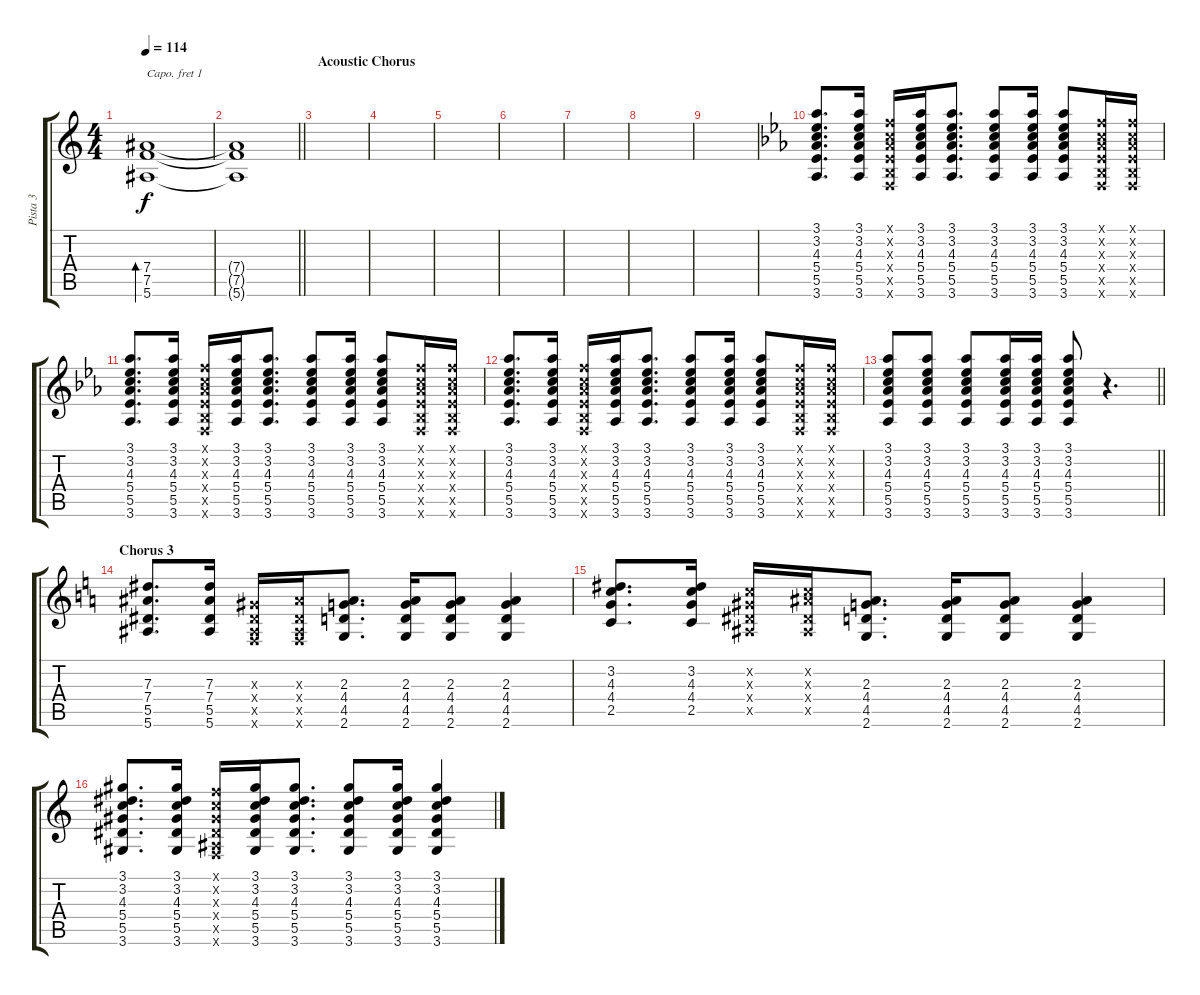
\track ("Pista 3" "Pista 3") {instrument acousticguitarsteel}
\staff {score tabs}
\capo 1
\tuning (E4 B3 G3 D3 A2 E2) {hide}
\ts (4 4)
\tempo 114
\clef g2
\ks c
(7.4 7.5 5.6).1{bd 60 dy f} |
\barLineRight lightlight
(7.4{t} 7.5{t} 5.6{t}).1 |
\section ("" "Acoustic Chorus")
|
|
|
|
|
|
|
\ks eb
(3.1 3.2 4.3 5.4 5.5 3.6).8{d} (3.1 3.2 4.3 5.4 5.5 3.6).16 (0.1{x} 0.2{x} 0.3{x} 0.4{x} 0.5{x} 0.6{x}).16 (3.1 3.2 4.3 5.4 5.5 3.6).16 (3.1 3.2 4.3 5.4 5.5 3.6).8{d} (3.1 3.2 4.3 5.4 5.5 3.6).8 (3.1 3.2 4.3 5.4 5.5 3.6).16 (3.1 3.2 4.3 5.4 5.5 3.6).8 (0.1{x} 0.2{x} 0.3{x} 0.4{x} 0.5{x} 0.6{x}).16 (0.1{x} 0.2{x} 0.3{x} 0.4{x} 0.5{x} 0.6{x}).16 |
(3.1 3.2 4.3 5.4 5.5 3.6).8{d} (3.1 3.2 4.3 5.4 5.5 3.6).16 (0.1{x} 0.2{x} 0.3{x} 0.4{x} 0.5{x} 0.6{x}).16 (3.1 3.2 4.3 5.4 5.5 3.6).16 (3.1 3.2 4.3 5.4 5.5 3.6).8{d} (3.1 3.2 4.3 5.4 5.5 3.6).8 (3.1 3.2 4.3 5.4 5.5 3.6).16 (3.1 3.2 4.3 5.4 5.5 3.6).8 (0.1{x} 0.2{x} 0.3{x} 0.4{x} 0.5{x} 0.6{x}).16 (0.1{x} 0.2{x} 0.3{x} 0.4{x} 0.5{x} 0.6{x}).16 |
(3.1 3.2 4.3 5.4 5.5 3.6).8{d} (3.1 3.2 4.3 5.4 5.5 3.6).16 (0.1{x} 0.2{x} 0.3{x} 0.4{x} 0.5{x} 0.6{x}).16 (3.1 3.2 4.3 5.4 5.5 3.6).16 (3.1 3.2 4.3 5.4 5.5 3.6).8{d} (3.1 3.2 4.3 5.4 5.5 3.6).8 (3.1 3.2 4.3 5.4 5.5 3.6).16 (3.1 3.2 4.3 5.4 5.5 3.6).8 (0.1{x} 0.2{x} 0.3{x} 0.4{x} 0.5{x} 0.6{x}).16 (0.1{x} 0.2{x} 0.3{x} 0.4{x} 0.5{x} 0.6{x}).16 |
\barLineRight lightlight
(3.1 3.2 4.3 5.4 5.5 3.6).8 (3.1 3.2 4.3 5.4 5.5 3.6).8 (3.1 3.2 4.3 5.4 5.5 3.6).8 (3.1 3.2 4.3 5.4 5.5 3.6).16 (3.1 3.2 4.3 5.4 5.5 3.6).16 (3.1 3.2 4.3 5.4 5.5 3.6).8 r.4{d} |
\section ("" "Chorus 3")
\ks c
(7.3 7.4 5.5 5.6).8{d} (7.3 7.4 5.5 5.6).16 (0.3{x} 0.4{x} 0.5{x} 0.6{x}).16 (2.3{x} 0.4{x} 0.5{x} 0.6{x}).16 (2.3 4.4 4.5 2.6).8{d} (2.3 4.4 4.5 2.6).16 (2.3 4.4 4.5 2.6).8 (2.3 4.4 4.5 2.6).4 |
(3.2 4.3 4.4 2.5).8{d} (3.2 4.3 4.4 2.5).16 (0.2{x} 0.3{x} 0.4{x} 0.5{x}).16 (0.2{x} 2.3{x} 0.4{x} 0.5{x}).16 (2.3 4.4 4.5 2.6).8{d} (2.3 4.4 4.5 2.6).16 (2.3 4.4 4.5 2.6).8 (2.3 4.4 4.5 2.6).4 |
(3.1 3.2 4.3 5.4 5.5 3.6).8{d} (3.1 3.2 4.3 5.4 5.5 3.6).16 (0.1{x} 0.2{x} 0.3{x} 0.4{x} 0.5{x} 0.6{x}).16 (3.1 3.2 4.3 5.4 5.5 3.6).16 (3.1 3.2 4.3 5.4 5.5 3.6).8{d} (3.1 3.2 4.3 5.4 5.5 3.6).8 (3.1 3.2 4.3 5.4 5.5 3.6).16 (3.1 3.2 4.3 5.4 5.5 3.6).4
